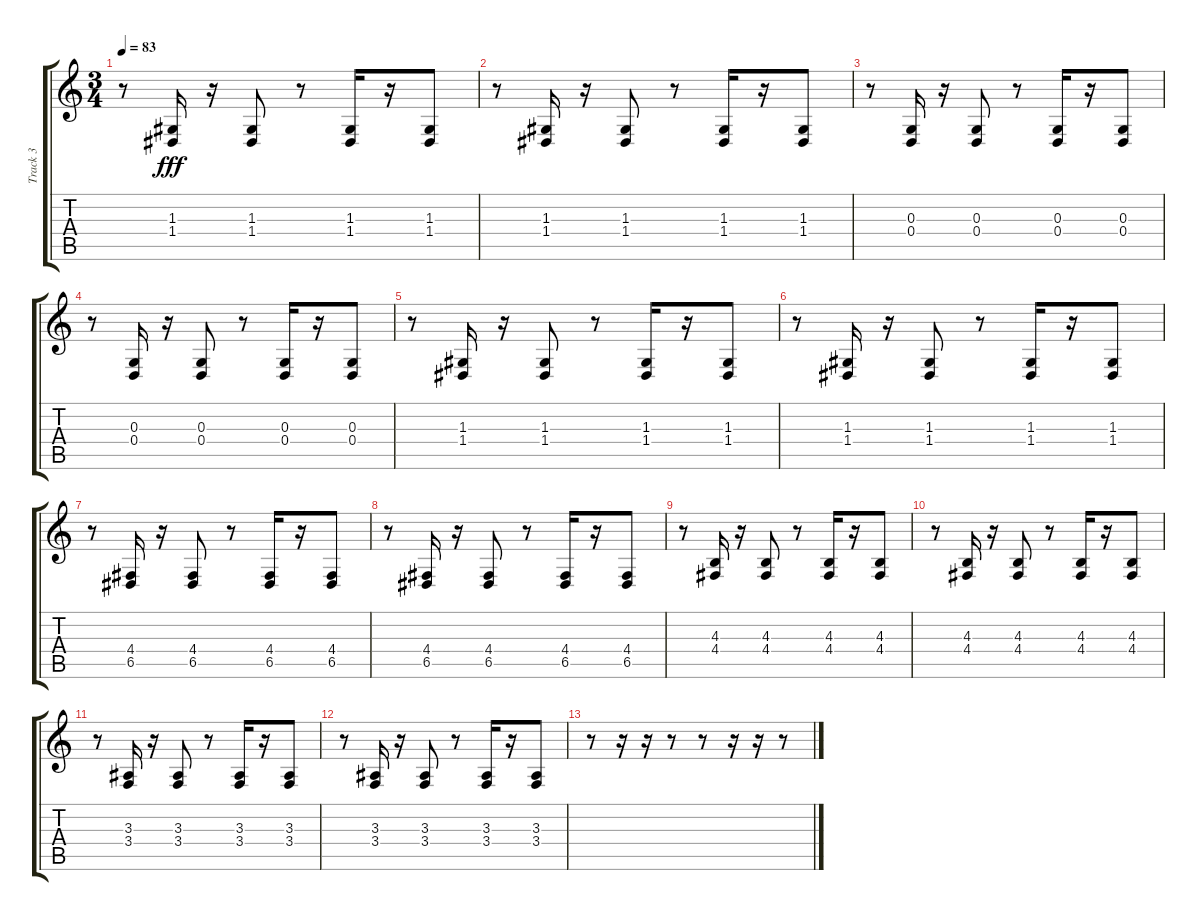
\track ("Track 3" "Track 3") {instrument frenchhorn}
\staff {score tabs}
\tuning (E4 B3 G3 D3 A2 E2) {hide}
\ts (3 4)
\tempo 83
\clef g2
\ks c
r.8{dy fff} (1.3 1.4).16 r.16 (1.3 1.4).8 r.8 (1.3 1.4).16 r.16 (1.3 1.4).8 |
r.8 (1.3 1.4).16 r.16 (1.3 1.4).8 r.8 (1.3 1.4).16 r.16 (1.3 1.4).8 |
r.8 (0.3 0.4).16 r.16 (0.3 0.4).8 r.8 (0.3 0.4).16 r.16 (0.3 0.4).8 |
r.8 (0.3 0.4).16 r.16 (0.3 0.4).8 r.8 (0.3 0.4).16 r.16 (0.3 0.4).8 |
r.8 (1.3 1.4).16 r.16 (1.3 1.4).8 r.8 (1.3 1.4).16 r.16 (1.3 1.4).8 |
r.8 (1.3 1.4).16 r.16 (1.3 1.4).8 r.8 (1.3 1.4).16 r.16 (1.3 1.4).8 |
r.8 (4.4 6.5).16 r.16 (4.4 6.5).8 r.8 (4.4 6.5).16 r.16 (4.4 6.5).8 |
r.8 (4.4 6.5).16 r.16 (4.4 6.5).8 r.8 (4.4 6.5).16 r.16 (4.4 6.5).8 |
r.8 (4.3 4.4).16 r.16 (4.3 4.4).8 r.8 (4.3 4.4).16 r.16 (4.3 4.4).8 |
r.8 (4.3 4.4).16 r.16 (4.3 4.4).8 r.8 (4.3 4.4).16 r.16 (4.3 4.4).8 |
r.8 (3.3 3.4).16 r.16 (3.3 3.4).8 r.8 (3.3 3.4).16 r.16 (3.3 3.4).8 |
r.8 (3.3 3.4).16 r.16 (3.3 3.4).8 r.8 (3.3 3.4).16 r.16 (3.3 3.4).8 |
r.8 r.16 r.16 r.8 r.8 r.16 r.16 r.8
